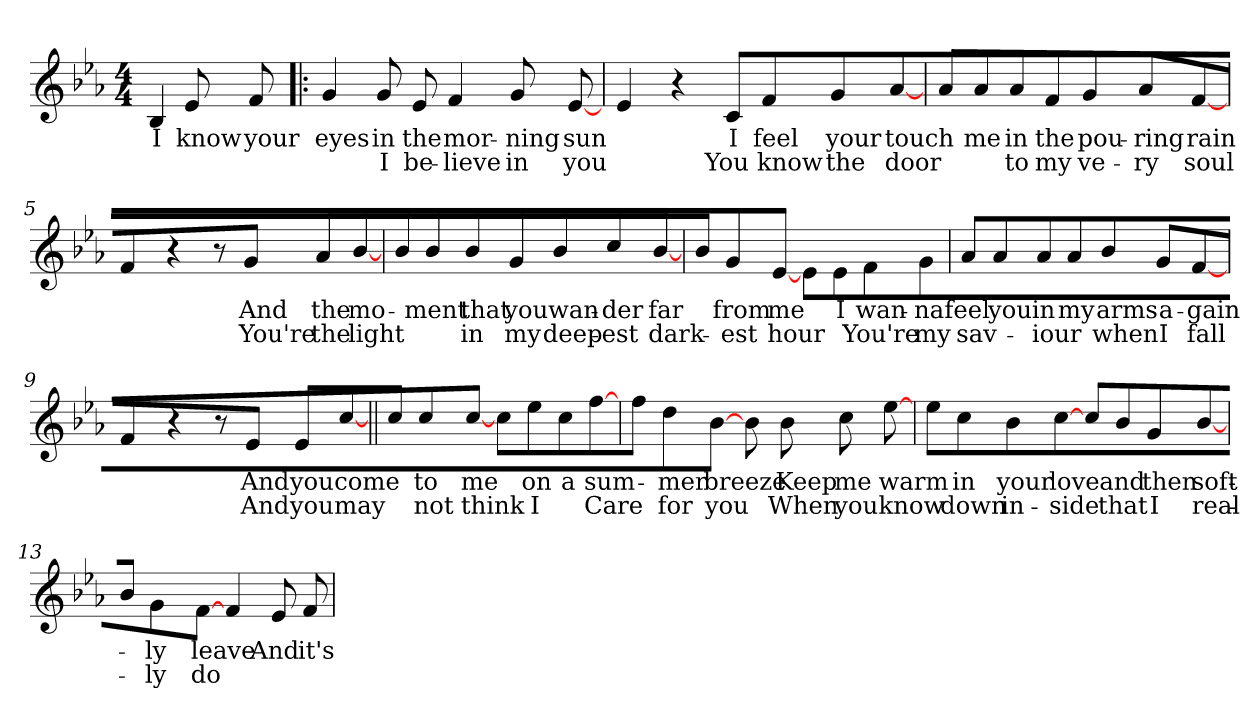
**kern	**text	**text
*part1	*part1	*part1
*staff1	*staff1	*staff1
*clefG2	*	*
*k[b-e-a-]	*	*
*E-:	*	*
*M4/4	*	*
=1	=1	=1
8B-J	-I	.
8e-L	-know	.
8f	-your	.
=2!|:	=2!|:	=2!|:
4g	-eyes	.
8gL	-in	-I
8e-	-the	-be-
4f	-mor-	-lieve
8gL	-ning	-in
[8e-	-sun	-you
=3	=3	=3
4e-	.	.
4r	.	.
8cL	-I	-You
8f	-feel	-know
8g	-your	-the
[8a-	-touch	-door
=4	=4	=4
8a-L	.	.
8a-	-me	.
8a-	-in	-to
8f	-the	-my
4g	-pou-	-ve-
8a-L	-ring	-ry
[8f	-rain	-soul
=5	=5	=5
4f	.	.
4r	.	.
8r	.	.
8gJ	-And	-You're
8a-L	-the	-the
[8b-	-mo-	-light
!!LO:LB:g=z
=6	=6	=6
8b-L	.	.
8b-	-ment	.
8b-	-that	-in
8g	-you	-my
8b-J	-wan-	-deep-
4cc	-der	-est
[8b-J	-far	-dark-
=7	=7	=7
8b-J	.	.
4g	-from	-est
[8e-J	-me	-hour
8e-L	.	.
8e-	-I	.
8f	-wan-	-You're
8g	-na	-my
=8	=8	=8
8a-L	-feel	-sav-
8a-	-you	.
8a-	-in	-iour
8a-	-my	.
4b-	-arms	-when
8gL	-a-	-I
[8f	-gain	-fall
=9	=9	=9
4f	.	.
4r	.	.
8r	.	.
8e-J	-And	-And
8e-L	-you	-you
[8cc	-come	-may
!!LO:LB:g=z
=10||	=10||	=10||
8ccJ	.	.
4cc	-to	-not
[8ccJ	-me	-think
8ccL	.	.
8ee-	-on	-I
8cc	-a	.
[8ff	-sum-	-Care
=11	=11	=11
8ffJ	.	.
4dd	-mer	-for
[8b-J	-breeze	-you
8b-L	.	.
8b-	-Keep	-When
8cc	-me	-you
[8ee-	-warm	-know
=12	=12	=12
8ee-L	.	.
8cc	-in	-down
8b-	-your	-in-
[8cc	-love	-side
8ccL	.	.
8b-	-and	-that
8g	-then	-I
[8b-	-soft-	-real-
=13	=13	=13
8b-J	.	.
4g	-ly	-ly
[8fJ	-leave	-do
4f	.	.
8e-L	-And	.
8f	-it's	.
=	=	=
*-	*-	*-
